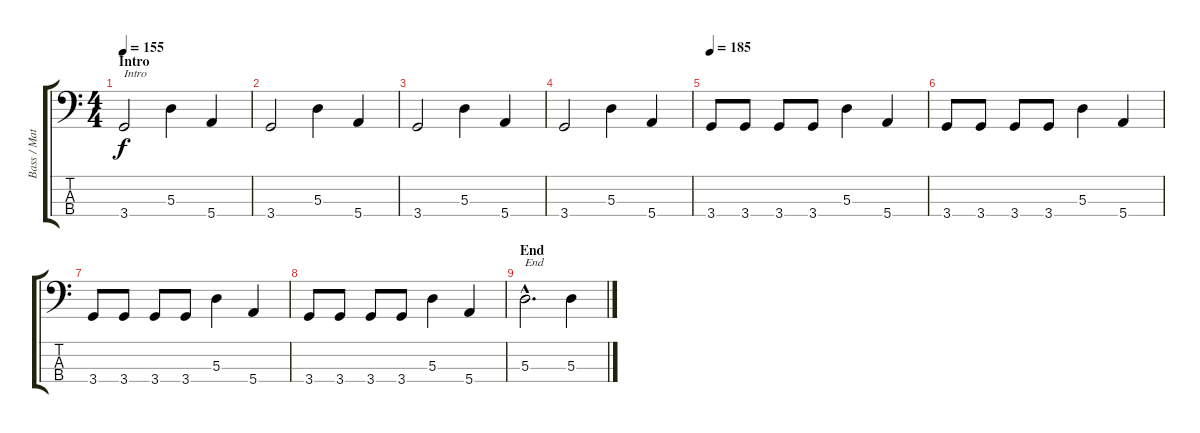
\track ("Bass / Matt" "Bass / Mat") {instrument electricbasspick}
\staff {score tabs}
\tuning (G2 D2 A1 E1) {hide}
\ts (4 4)
\section ("" "Intro")
\tempo 155
\clef f4
\ks c
3.4.2{txt "Intro" dy f} 5.3.4 5.4.4 |
3.4.2 5.3.4 5.4.4 |
3.4.2 5.3.4 5.4.4 |
3.4.2 5.3.4 5.4.4 |
\tempo 185
3.4.8 3.4.8 3.4.8 3.4.8 5.3.4 5.4.4 |
3.4.8 3.4.8 3.4.8 3.4.8 5.3.4 5.4.4 |
3.4.8 3.4.8 3.4.8 3.4.8 5.3.4 5.4.4 |
3.4.8 3.4.8 3.4.8 3.4.8 5.3.4 5.4.4 |
\section ("" "End")
5.3{hac}.2{d txt "End"} 5.3.4
